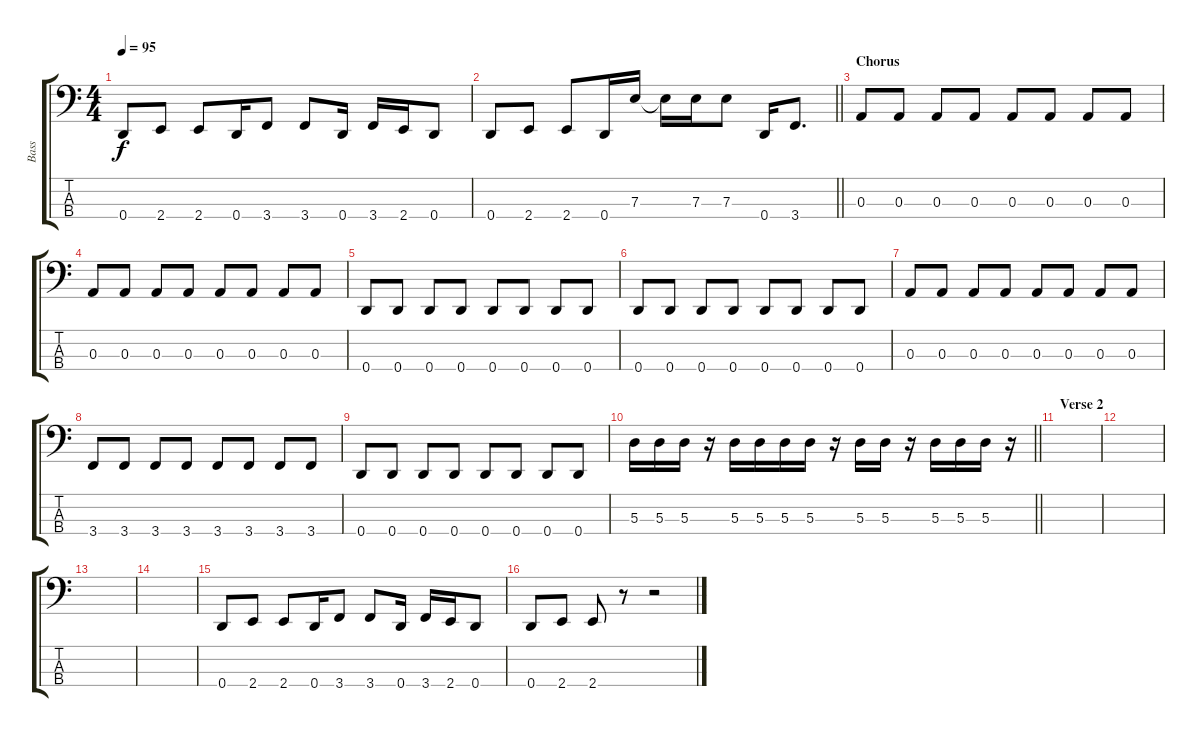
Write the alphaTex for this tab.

\track ("Bass" "Bass") {instrument electricbassfinger}
\staff {score tabs}
\tuning (G2 D2 A1 D1) {hide}
\ts (4 4)
\tempo 95
\clef f4
\ks c
0.4.8{dy f} 2.4.8 2.4.8 0.4.16 3.4.8 3.4.8 0.4.16 3.4.16 2.4.16 0.4.8 |
\barLineRight lightlight
0.4.8 2.4.8 2.4.8 0.4.16 7.3.16 7.3{t}.16 7.3.16 7.3.8 0.4.16 3.4.8{d} |
\section ("" "Chorus")
0.3.8 0.3.8 0.3.8 0.3.8 0.3.8 0.3.8 0.3.8 0.3.8 |
0.3.8 0.3.8 0.3.8 0.3.8 0.3.8 0.3.8 0.3.8 0.3.8 |
0.4.8 0.4.8 0.4.8 0.4.8 0.4.8 0.4.8 0.4.8 0.4.8 |
0.4.8 0.4.8 0.4.8 0.4.8 0.4.8 0.4.8 0.4.8 0.4.8 |
0.3.8 0.3.8 0.3.8 0.3.8 0.3.8 0.3.8 0.3.8 0.3.8 |
3.4.8 3.4.8 3.4.8 3.4.8 3.4.8 3.4.8 3.4.8 3.4.8 |
0.4.8 0.4.8 0.4.8 0.4.8 0.4.8 0.4.8 0.4.8 0.4.8 |
\barLineRight lightlight
5.3.16 5.3.16 5.3.16 r.16 5.3.16 5.3.16 5.3.16 5.3.16 r.16 5.3.16 5.3.16 r.16 5.3.16 5.3.16 5.3.16 r.16 |
\section ("" "Verse 2")
|
|
|
|
0.4.8 2.4.8 2.4.8 0.4.16 3.4.8 3.4.8 0.4.16 3.4.16 2.4.16 0.4.8 |
0.4.8 2.4.8 2.4.8 r.8 r.2
